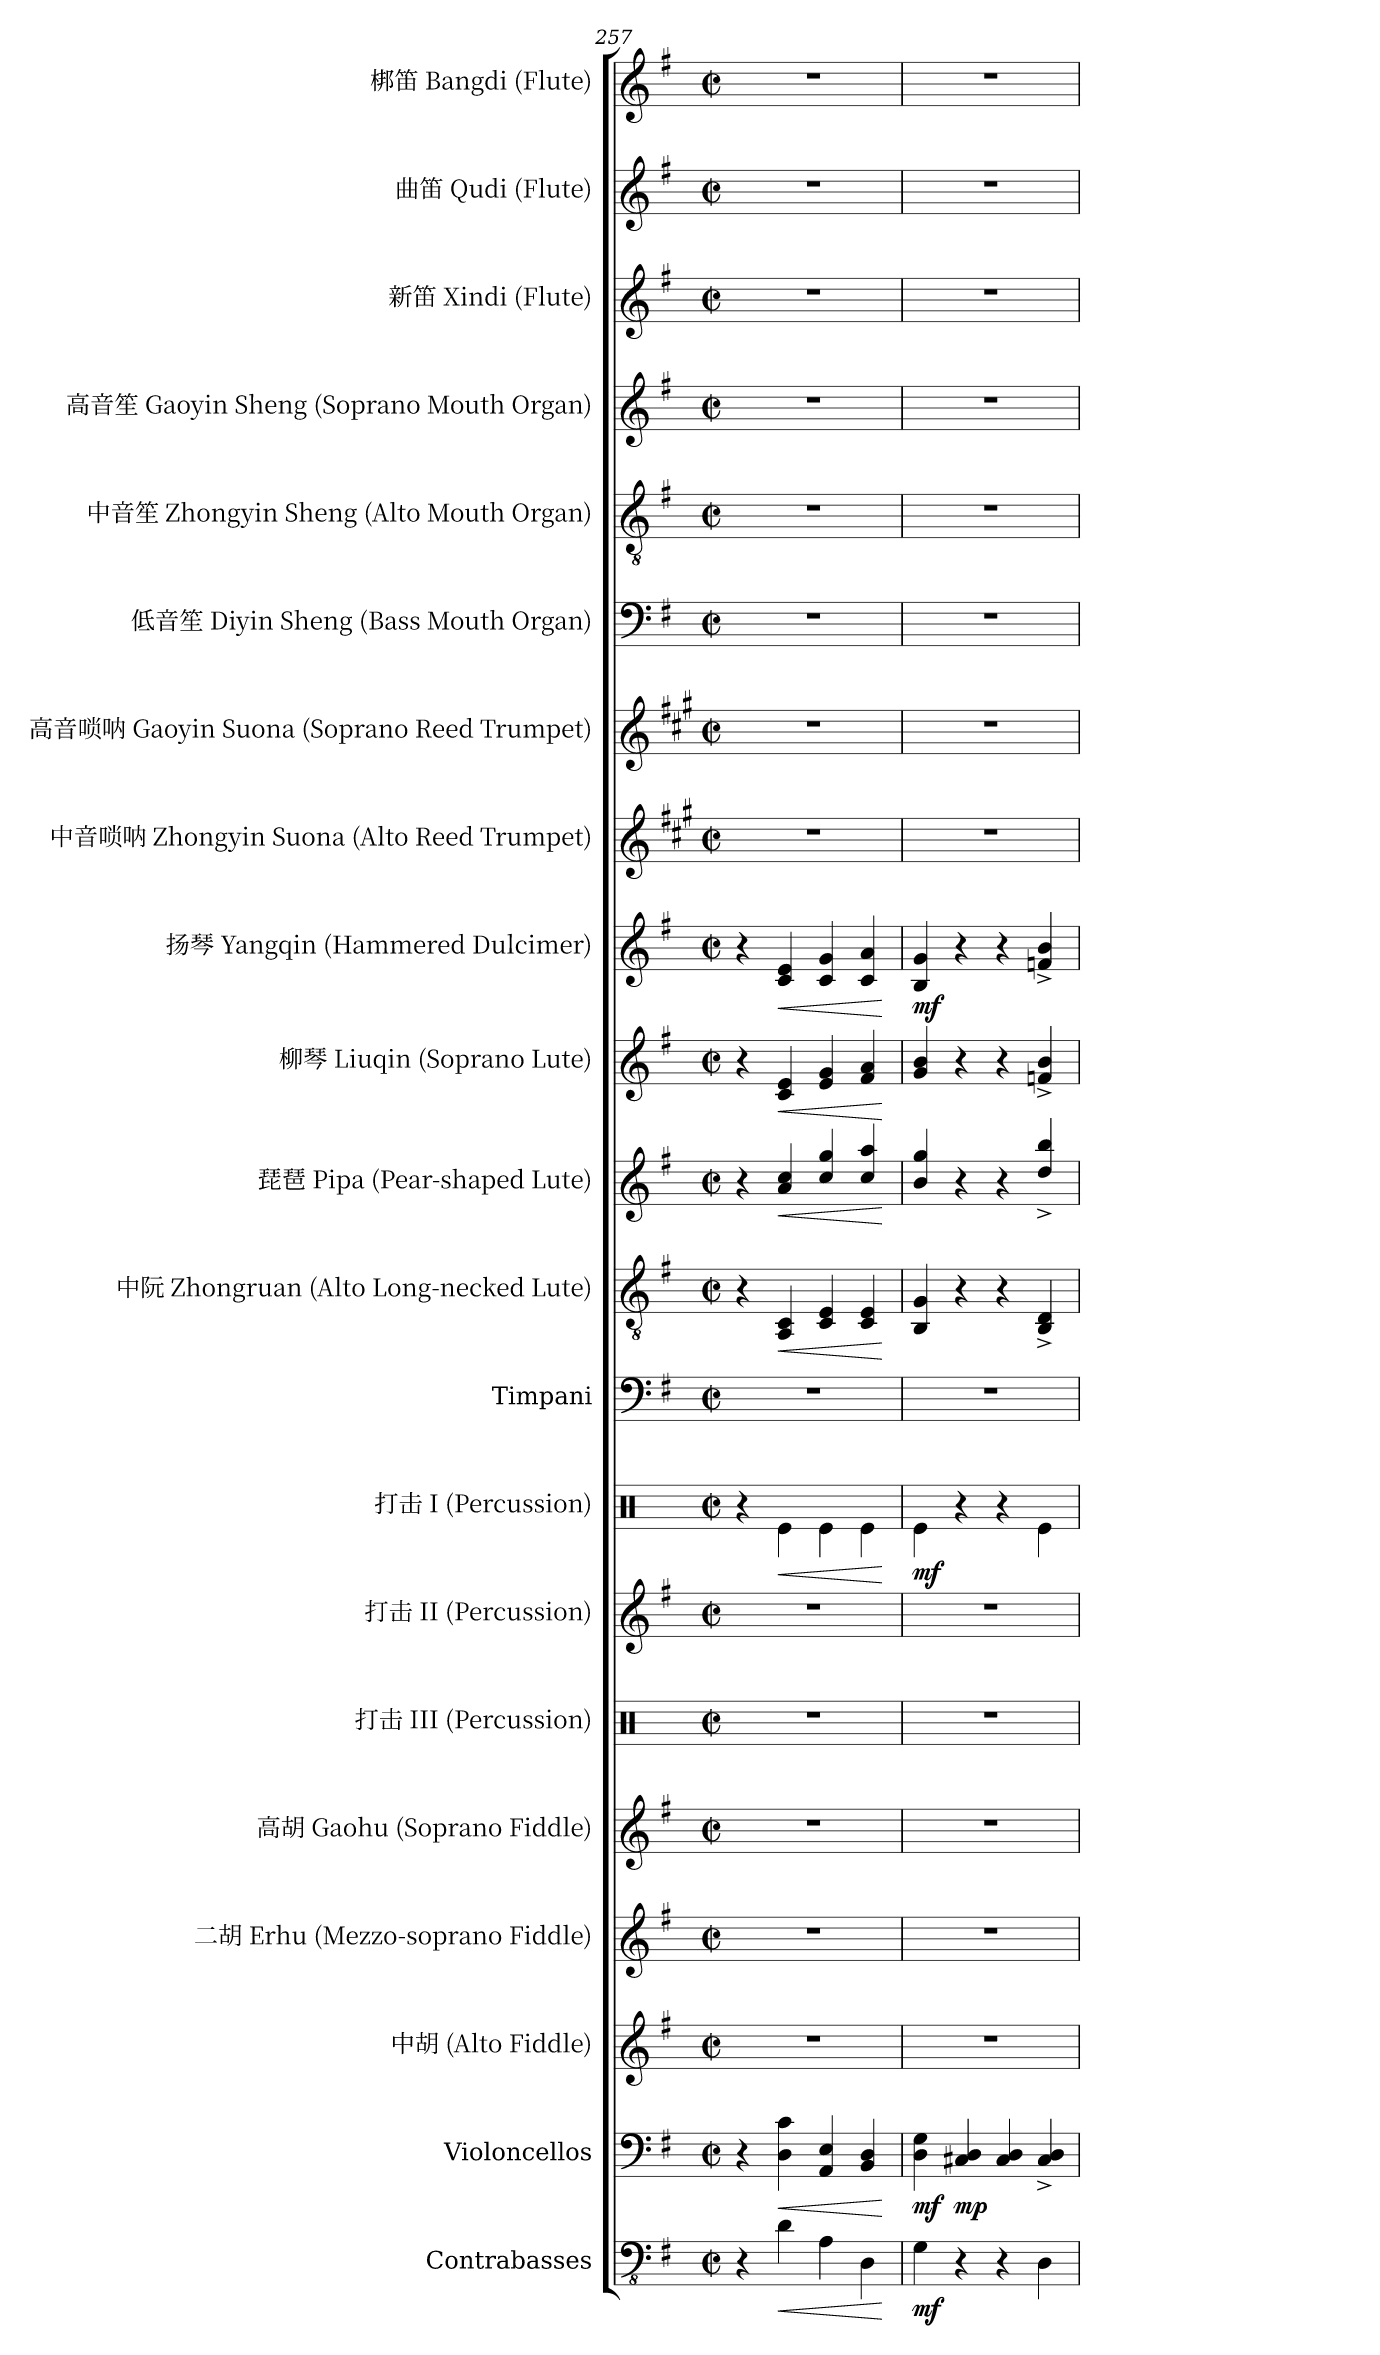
**kern	**dynam	**kern	**dynam	**kern	**kern	**kern	**kern	**kern	**kern	**dynam	**kern	**kern	**dynam	**kern	**dynam	**kern	**dynam	**kern	**dynam	**kern	**kern	**kern	**kern	**kern	**kern	**kern	**kern
*part21	*part21	*part20	*part20	*part19	*part18	*part17	*part16	*part15	*part14	*part14	*part13	*part12	*part12	*part11	*part11	*part10	*part10	*part9	*part9	*part8	*part7	*part6	*part5	*part4	*part3	*part2	*part1
*staff21	*staff21	*staff20	*staff20	*staff19	*staff18	*staff17	*staff16	*staff15	*staff14	*staff14	*staff13	*staff12	*staff12	*staff11	*staff11	*staff10	*staff10	*staff9	*staff9	*staff8	*staff7	*staff6	*staff5	*staff4	*staff3	*staff2	*staff1
*I"Contrabasses	*	*I"Violoncellos	*	*I"中胡 (Alto Fiddle)	*I"二胡 Erhu (Mezzo-soprano Fiddle)	*I"高胡 Gaohu (Soprano Fiddle)	*I"打击 III (Percussion)	*I"打击 II (Percussion)	*I"打击 I (Percussion)	*	*I"Timpani	*I"中阮 Zhongruan (Alto Long-necked Lute)	*	*I"琵琶 Pipa (Pear-shaped Lute)	*	*I"柳琴 Liuqin (Soprano Lute)	*	*I"扬琴 Yangqin  (Hammered Dulcimer)	*	*I"中音唢呐 Zhongyin Suona (Alto Reed Trumpet)	*I"高音唢呐 Gaoyin Suona (Soprano Reed Trumpet)	*I"低音笙 Diyin Sheng (Bass Mouth Organ)	*I"中音笙 Zhongyin Sheng (Alto Mouth Organ)	*I"高音笙 Gaoyin Sheng (Soprano Mouth Organ)	*I"新笛 Xindi (Flute)	*I"曲笛 Qudi (Flute)	*I"梆笛 Bangdi (Flute)
*I'Cbs.	*	*I'Vcs.	*	*	*	*	*I'打击 III	*I'打击 II	*I'打击 I	*	*I'Timp.	*	*	*	*	*	*	*	*	*	*	*	*	*	*	*	*
*clefFv4	*	*clefF4	*	*clefG2	*clefG2	*clefG2	*clefX	*clefG2	*clefX	*	*clefF4	*clefGv2	*	*clefG2	*	*clefG2	*	*clefG2	*	*clefG2	*clefG2	*clefF4	*clefGv2	*clefG2	*clefG2	*clefG2	*clefG2
*	*	*	*	*	*	*	*	*	*	*	*	*	*	*ITrd7c12	*	*	*	*	*	*ITrd1c2	*ITrd1c2	*	*	*	*	*	*
*k[f#]	*	*k[f#]	*	*k[f#]	*k[f#]	*k[f#]	*k[]	*k[f#]	*k[]	*	*k[f#]	*k[f#]	*	*k[f#]	*	*k[f#]	*	*k[f#]	*	*k[f#]	*k[f#]	*k[f#]	*k[f#]	*k[f#]	*k[f#]	*k[f#]	*k[f#]
*M2/2	*	*M2/2	*	*M2/2	*M2/2	*M2/2	*M2/2	*M2/2	*M2/2	*	*M2/2	*M2/2	*	*M2/2	*	*M2/2	*	*M2/2	*	*M2/2	*M2/2	*M2/2	*M2/2	*M2/2	*M2/2	*M2/2	*M2/2
*met(c|)	*	*met(c|)	*	*met(c|)	*met(c|)	*met(c|)	*met(c|)	*met(c|)	*met(c|)	*	*met(c|)	*met(c|)	*	*met(c|)	*	*met(c|)	*	*met(c|)	*	*met(c|)	*met(c|)	*met(c|)	*met(c|)	*met(c|)	*met(c|)	*met(c|)	*met(c|)
=257	=257	=257	=257	=257	=257	=257	=257	=257	=257	=257	=257	=257	=257	=257	=257	=257	=257	=257	=257	=257	=257	=257	=257	=257	=257	=257	=257
4r	.	4r	.	1r	1r	1r	1r	1r	4r	.	1r	4r	.	4r	.	4r	.	4r	.	1r	1r	1r	1r	1r	1r	1r	1r
!	!LO:HP:b	!	!LO:HP:b	!	!	!	!	!	!	!LO:HP:b	!	!	!LO:HP:b	!	!LO:HP:b	!	!LO:HP:b	!	!LO:HP:b	!	!	!	!	!	!	!	!
4D\	<	4D\ 4c\	<	.	.	.	.	.	4Re\	<	.	4AA/ 4C/	<	4A/ 4c/	<	4c/ 4e/	<	4c/ 4e/	<	.	.	.	.	.	.	.	.
4AA\	.	4AA/ 4E/	.	.	.	.	.	.	4Re\	.	.	4C/ 4E/	.	4c/ 4g/	.	4e/ 4g/	.	4c/ 4g/	.	.	.	.	.	.	.	.	.
4DD\	.	4BB/ 4D/	.	.	.	.	.	.	4Re\	.	.	4C/ 4E/	.	4c/ 4a/	.	4f#/ 4a/	.	4c/ 4a/	.	.	.	.	.	.	.	.	.
.	[	.	[	.	.	.	.	.	.	[	.	.	[	.	[	.	[	.	[	.	.	.	.	.	.	.	.
=258	=258	=258	=258	=258	=258	=258	=258	=258	=258	=258	=258	=258	=258	=258	=258	=258	=258	=258	=258	=258	=258	=258	=258	=258	=258	=258	=258
!	!LO:DY:b	!	!LO:DY:b	!	!	!	!	!	!	!LO:DY:b	!	!	!LO:DY:b	!	!	!	!	!	!	!	!	!	!	!	!	!	!
!	!	!	!	!	!	!	!	!	!	!	!	!	!LO:DY:n=1:b	!	!LO:DY:b	!	!	!	!	!	!	!	!	!	!	!	!
!	!	!	!	!	!	!	!	!	!	!	!	!	!	!	!LO:DY:n=1:b	!	!LO:DY:b	!	!	!	!	!	!	!	!	!	!
!	!	!	!	!	!	!	!	!	!	!	!	!	!	!	!	!	!LO:DY:n=1:b	!	!LO:DY:b	!	!	!	!	!	!	!	!
4GG\	mf	4D\ 4G\	mf	1r	1r	1r	1r	1r	4Re\	mf	1r	4BB/ 4G/	mf mf	4B/ 4g/	mf mf	4g/ 4b/	mf mf	4B/ 4g/	mf	1r	1r	1r	1r	1r	1r	1r	1r
!	!	!	!LO:DY:b	!	!	!	!	!	!	!	!	!	!	!	!	!	!	!	!	!	!	!	!	!	!	!	!
4r	.	4C#X/ 4D/	mp	.	.	.	.	.	4r	.	.	4r	.	4r	.	4r	.	4r	.	.	.	.	.	.	.	.	.
4r	.	4C#/ 4D/	.	.	.	.	.	.	4r	.	.	4r	.	4r	.	4r	.	4r	.	.	.	.	.	.	.	.	.
4DD\	.	4C#/^ 4D/^	.	.	.	.	.	.	4Re\	.	.	4BB/^ 4D/^	.	4d/^ 4b/^	.	4fn/^ 4b/^	.	4fn/^ 4b/^	.	.	.	.	.	.	.	.	.
=	=	=	=	=	=	=	=	=	=	=	=	=	=	=	=	=	=	=	=	=	=	=	=	=	=	=	=
*-	*-	*-	*-	*-	*-	*-	*-	*-	*-	*-	*-	*-	*-	*-	*-	*-	*-	*-	*-	*-	*-	*-	*-	*-	*-	*-	*-
